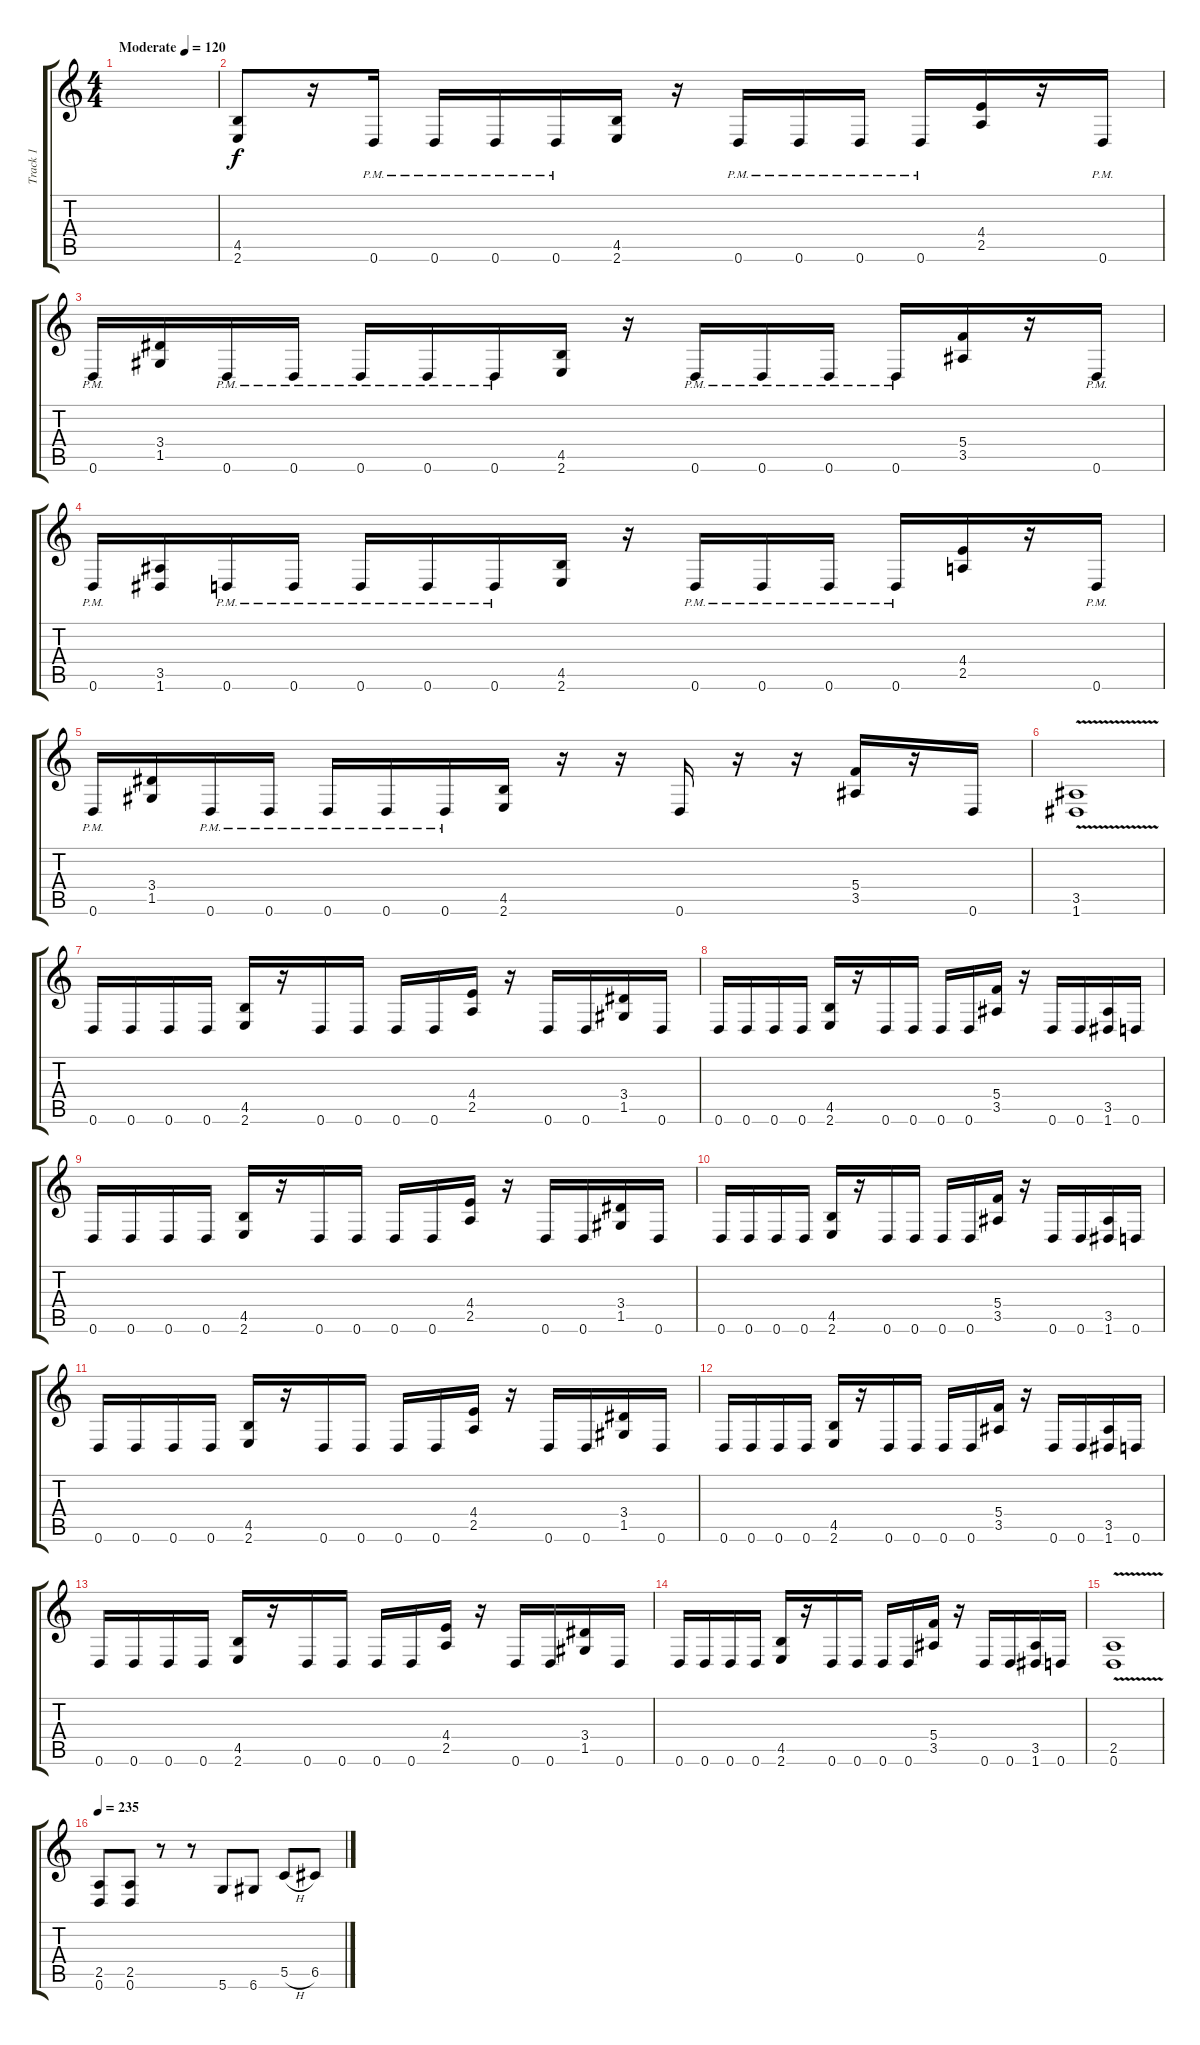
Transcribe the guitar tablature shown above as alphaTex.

\track ("Track 1" "Track 1") {mute instrument distortionguitar}
\staff {score tabs}
\tuning (D4 A3 F3 C3 G2 D2) {hide}
\ts (4 4)
\tempo (120 "Moderate")
\clef g2
\ks c
|
(4.5 2.6).8 r.16 0.6{pm}.16 0.6{pm}.16 0.6{pm}.16 0.6{pm}.16 (4.5 2.6).16 r.16 0.6{pm}.16 0.6{pm}.16 0.6{pm}.16 0.6{pm}.16 (4.4 2.5).16 r.16 0.6{pm}.16 |
0.6{pm}.16 (3.4 1.5).16 0.6{pm}.16 0.6{pm}.16 0.6{pm}.16 0.6{pm}.16 0.6{pm}.16 (4.5 2.6).16 r.16 0.6{pm}.16 0.6{pm}.16 0.6{pm}.16 0.6{pm}.16 (5.4 3.5).16 r.16 0.6{pm}.16 |
0.6{pm}.16 (3.5 1.6).16 0.6{pm}.16 0.6{pm}.16 0.6{pm}.16 0.6{pm}.16 0.6{pm}.16 (4.5 2.6).16 r.16 0.6{pm}.16 0.6{pm}.16 0.6{pm}.16 0.6{pm}.16 (4.4 2.5).16 r.16 0.6{pm}.16 |
0.6{pm}.16 (3.4 1.5).16 0.6{pm}.16 0.6{pm}.16 0.6{pm}.16 0.6{pm}.16 0.6{pm}.16 (4.5 2.6).16 r.16 r.16 0.6.16 r.16 r.16 (5.4 3.5).16 r.16 0.6.16 |
(3.5 1.6{v}).1 |
0.6.16 0.6.16 0.6.16 0.6.16 (4.5 2.6).16 r.16 0.6.16 0.6.16 0.6.16 0.6.16 (4.4 2.5).16 r.16 0.6.16 0.6.16 (3.4 1.5).16 0.6.16 |
0.6.16 0.6.16 0.6.16 0.6.16 (4.5 2.6).16 r.16 0.6.16 0.6.16 0.6.16 0.6.16 (5.4 3.5).16 r.16 0.6.16 0.6.16 (3.5 1.6).16 0.6.16 |
0.6.16 0.6.16 0.6.16 0.6.16 (4.5 2.6).16 r.16 0.6.16 0.6.16 0.6.16 0.6.16 (4.4 2.5).16 r.16 0.6.16 0.6.16 (3.4 1.5).16 0.6.16 |
0.6.16 0.6.16 0.6.16 0.6.16 (4.5 2.6).16 r.16 0.6.16 0.6.16 0.6.16 0.6.16 (5.4 3.5).16 r.16 0.6.16 0.6.16 (3.5 1.6).16 0.6.16 |
0.6.16 0.6.16 0.6.16 0.6.16 (4.5 2.6).16 r.16 0.6.16 0.6.16 0.6.16 0.6.16 (4.4 2.5).16 r.16 0.6.16 0.6.16 (3.4 1.5).16 0.6.16 |
0.6.16 0.6.16 0.6.16 0.6.16 (4.5 2.6).16 r.16 0.6.16 0.6.16 0.6.16 0.6.16 (5.4 3.5).16 r.16 0.6.16 0.6.16 (3.5 1.6).16 0.6.16 |
0.6.16 0.6.16 0.6.16 0.6.16 (4.5 2.6).16 r.16 0.6.16 0.6.16 0.6.16 0.6.16 (4.4 2.5).16 r.16 0.6.16 0.6.16 (3.4 1.5).16 0.6.16 |
0.6.16 0.6.16 0.6.16 0.6.16 (4.5 2.6).16 r.16 0.6.16 0.6.16 0.6.16 0.6.16 (5.4 3.5).16 r.16 0.6.16 0.6.16 (3.5 1.6).16 0.6.16 |
(2.5{v} 0.6).1 |
\tempo 235
(2.5 0.6).8 (2.5 0.6).8 r.8 r.8 5.6.8 6.6.8 5.5{h}.8 6.5.8
